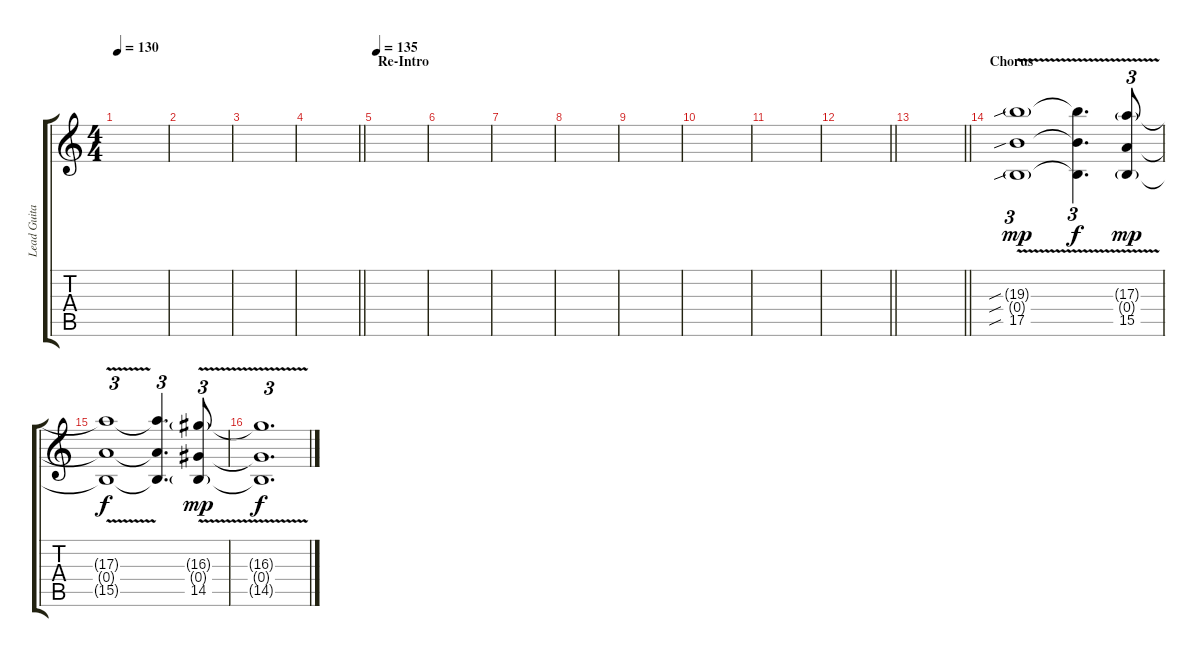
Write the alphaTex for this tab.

\track ("Lead Guitar 2" "Lead Guita") {instrument distortionguitar}
\staff {score tabs}
\tuning (Db4 Ab3 E3 B2 Gb2 B1) {hide}
\ts (4 4)
\tempo 130
\clef g2
\ks c
|
|
|
\barLineRight lightlight
|
\section ("" "Re-Intro")
\tempo 135
|
|
|
|
|
|
|
\barLineRight lightlight
|
\barLineRight lightlight
|
\section ("" "Chorus")
(19.3{v sib g} 0.4{v sib g} 17.5{v sib}).1{tu (3 2) dy mp volume 13 balance 8} (19.3{t} 0.4{t} 17.5{t}).4{d tu (3 2) dy f} (17.3{v g} 0.4{v g} 15.5{v}).8{tu (3 2) dy mp} |
(17.3{t} 0.4{t} 15.5{t}).1{tu (3 2) dy f} (17.3{t} 0.4{t} 15.5{t}).4{d tu (3 2)} (16.3{v g} 0.4{v g} 14.5).8{tu (3 2) dy mp} |
(16.3{t} 0.4{t} 14.5{t}).1{d tu (3 2) dy f}
